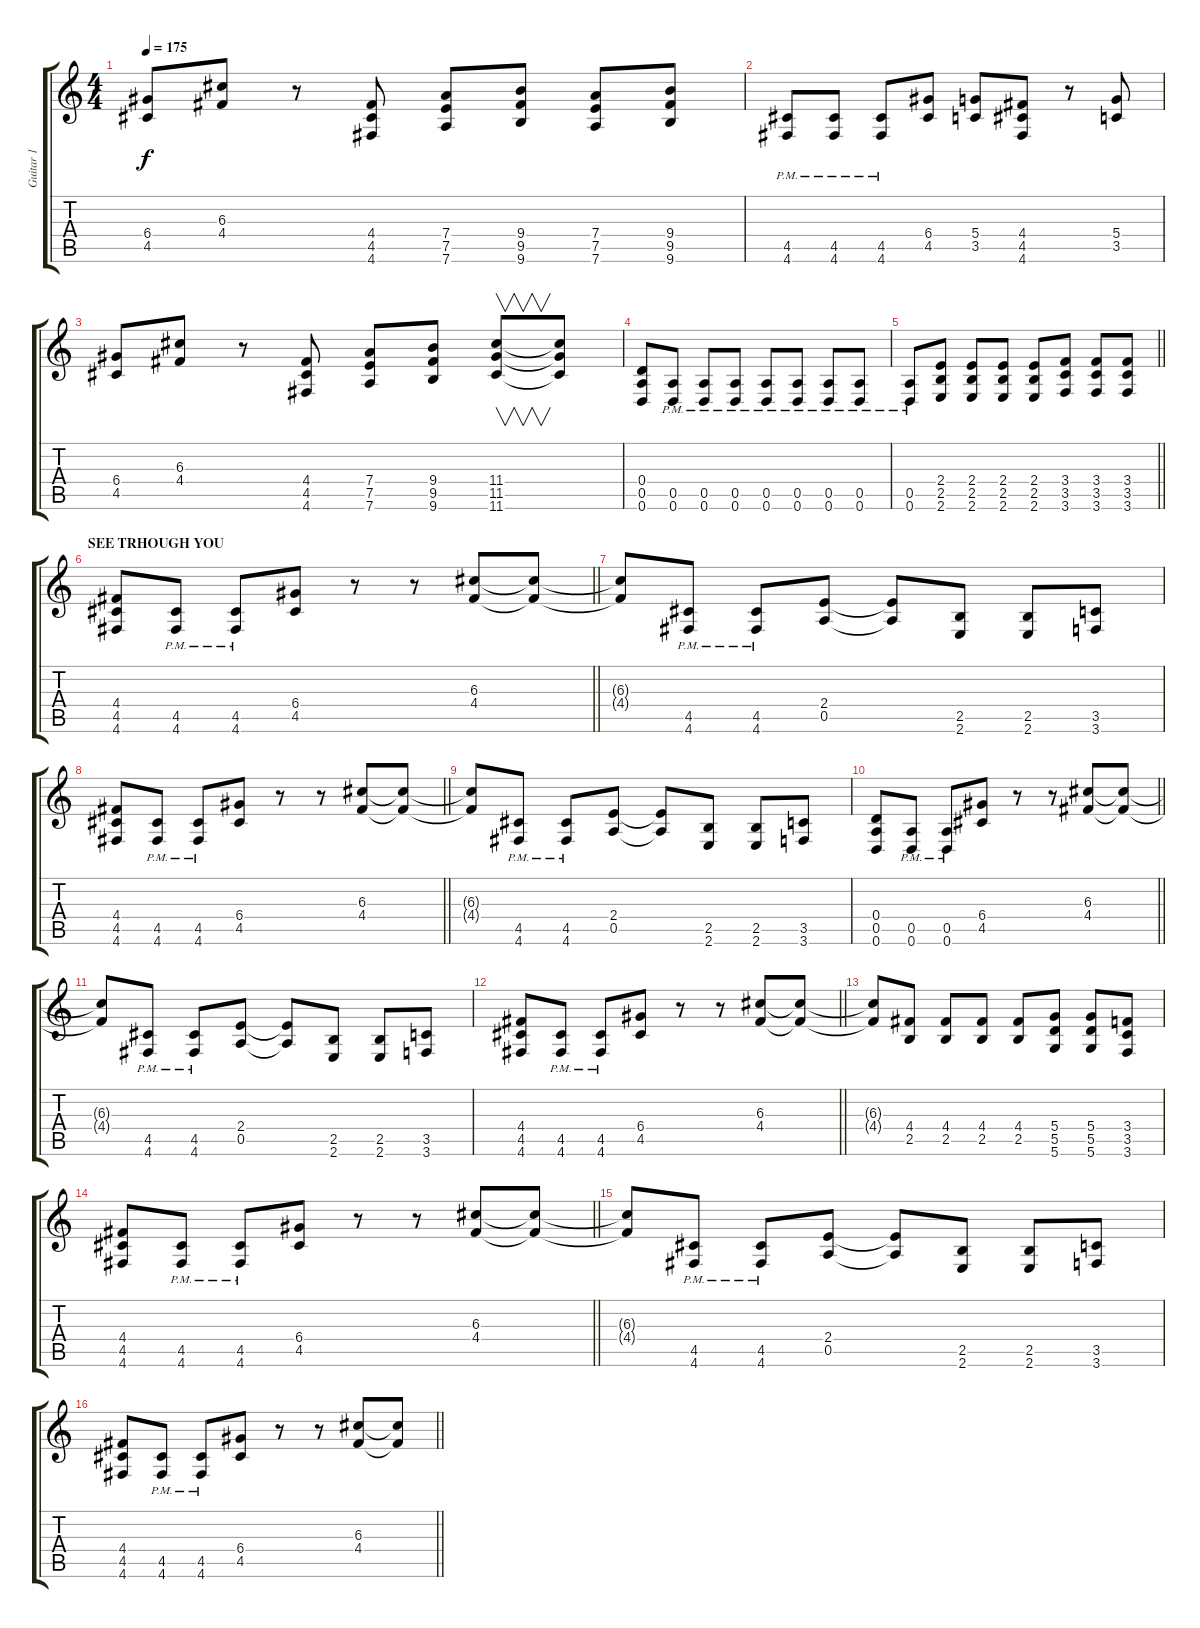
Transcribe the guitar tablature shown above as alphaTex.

\track ("Guitar 1" "Guitar 1") {instrument distortionguitar}
\staff {score tabs}
\tuning (E4 B3 G3 D3 A2 D2) {hide}
\ts (4 4)
\tempo 175
\clef g2
\ks c
(6.4 4.5).8{dy f} (6.3 4.4).8 r.8 (4.4 4.5 4.6).8 (7.4 7.5 7.6).8 (9.4 9.5 9.6).8 (7.4 7.5 7.6).8 (9.4 9.5 9.6).8 |
(4.5{pm} 4.6{pm}).8 (4.5{pm} 4.6{pm}).8 (4.5{pm} 4.6{pm}).8 (6.4 4.5).8 (5.4 3.5).8 (4.4 4.5 4.6).8 r.8 (5.4 3.5).8 |
(6.4 4.5).8 (6.3 4.4).8 r.8 (4.4 4.5 4.6).8 (7.4 7.5 7.6).8 (9.4 9.5 9.6).8 (11.4 11.5 11.6).8{v} (11.4{t} 11.5{t} 11.6{t}).8 |
(0.4 0.5 0.6).8 (0.5{pm} 0.6{pm}).8 (0.5{pm} 0.6{pm}).8 (0.5{pm} 0.6{pm}).8 (0.5{pm} 0.6{pm}).8 (0.5{pm} 0.6{pm}).8 (0.5{pm} 0.6{pm}).8 (0.5{pm} 0.6{pm}).8 |
\barLineRight lightlight
(0.5{pm} 0.6{pm}).8 (2.4 2.5 2.6).8 (2.4 2.5 2.6).8 (2.4 2.5 2.6).8 (2.4 2.5 2.6).8 (3.4 3.5 3.6).8 (3.4 3.5 3.6).8 (3.4 3.5 3.6).8 |
\section ("" "SEE TRHOUGH YOU")
\barLineRight lightlight
(4.4 4.5 4.6).8 (4.5{pm} 4.6{pm}).8 (4.5{pm} 4.6{pm}).8 (6.4 4.5).8 r.8 r.8 (6.3 4.4).8 (6.3{t} 4.4{t}).8 |
(6.3{t} 4.4{t}).8 (4.5{pm} 4.6{pm}).8 (4.5{pm} 4.6{pm}).8 (2.4 0.5).8 (2.4{t} 0.5{t}).8 (2.5 2.6).8 (2.5 2.6).8 (3.5 3.6).8 |
\barLineRight lightlight
(4.4 4.5 4.6).8 (4.5{pm} 4.6{pm}).8 (4.5{pm} 4.6{pm}).8 (6.4 4.5).8 r.8 r.8 (6.3 4.4).8 (6.3{t} 4.4{t}).8 |
(6.3{t} 4.4{t}).8 (4.5{pm} 4.6{pm}).8 (4.5{pm} 4.6{pm}).8 (2.4 0.5).8 (2.4{t} 0.5{t}).8 (2.5 2.6).8 (2.5 2.6).8 (3.5 3.6).8 |
\barLineRight lightlight
(0.4 0.5 0.6).8 (0.5{pm} 0.6{pm}).8 (0.5{pm} 0.6{pm}).8 (6.4 4.5).8 r.8 r.8 (6.3 4.4).8 (6.3{t} 4.4{t}).8 |
(6.3{t} 4.4{t}).8 (4.5{pm} 4.6{pm}).8 (4.5{pm} 4.6{pm}).8 (2.4 0.5).8 (2.4{t} 0.5{t}).8 (2.5 2.6).8 (2.5 2.6).8 (3.5 3.6).8 |
\barLineRight lightlight
(4.4 4.5 4.6).8 (4.5{pm} 4.6{pm}).8 (4.5{pm} 4.6{pm}).8 (6.4 4.5).8 r.8 r.8 (6.3 4.4).8 (6.3{t} 4.4{t}).8 |
(6.3{t} 4.4{t}).8 (4.4 2.5).8 (4.4 2.5).8 (4.4 2.5).8 (4.4 2.5).8 (5.4 5.5 5.6).8 (5.4 5.5 5.6).8 (3.4 3.5 3.6).8 |
\barLineRight lightlight
(4.4 4.5 4.6).8 (4.5{pm} 4.6{pm}).8 (4.5{pm} 4.6{pm}).8 (6.4 4.5).8 r.8 r.8 (6.3 4.4).8 (6.3{t} 4.4{t}).8 |
(6.3{t} 4.4{t}).8 (4.5{pm} 4.6{pm}).8 (4.5{pm} 4.6{pm}).8 (2.4 0.5).8 (2.4{t} 0.5{t}).8 (2.5 2.6).8 (2.5 2.6).8 (3.5 3.6).8 |
\barLineRight lightlight
(4.4 4.5 4.6).8 (4.5{pm} 4.6{pm}).8 (4.5{pm} 4.6{pm}).8 (6.4 4.5).8 r.8 r.8 (6.3 4.4).8 (6.3{t} 4.4{t}).8
